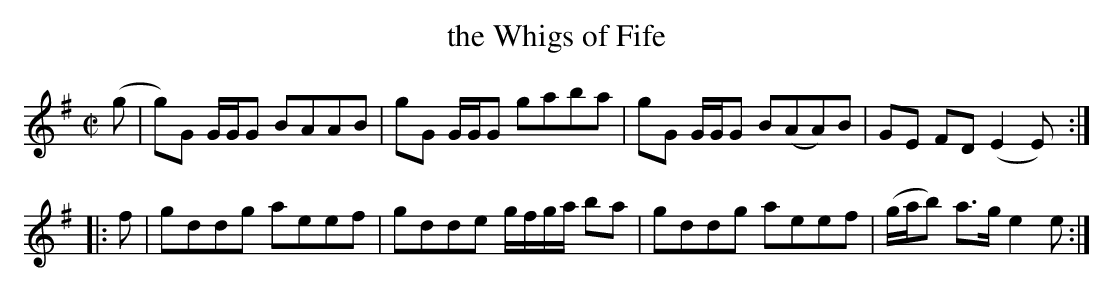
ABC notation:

X:1
T:the Whigs of Fife
M:C|
L:1/8
K:Em
(g|\
g)G G/G/G BAAB| gG G/G/G gaba| gG G/G/G B(AA)B| GE FD (E2 E)::
f|\
gddg aeef| gdde g/f/g/a/ ba|\
gddg aeef| (g/a/b) a>g e2 e:|
